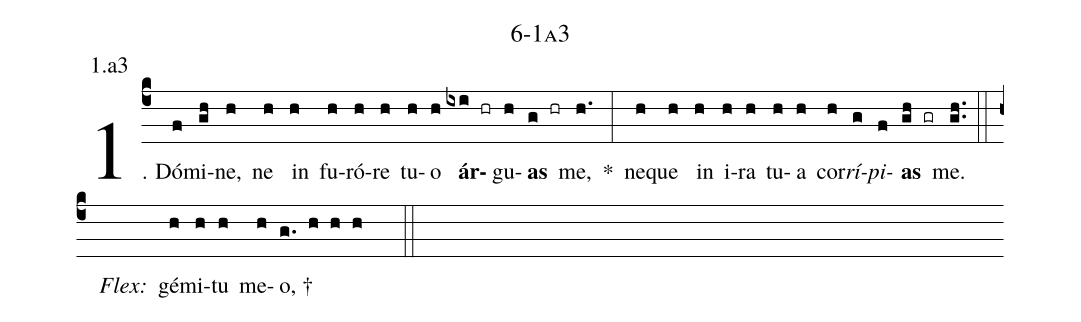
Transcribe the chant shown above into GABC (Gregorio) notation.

name: 6-1a3;
annotation: 1.a3;
%%
(c4)1. Dó(f)mi(gh)ne,(h) ne(h) in(h) fu(h)ró(h)re(h) tu(h)o(h) <b>ár</b>(ixi hr)gu(h)<b>as</b>(g hr) me,(h.) *(:) ne(h)que(h) in(h) i(h)ra(h) tu(h)a(h) cor(h)<i>rí</i>(g)<i>pi</i>(f)<b>as</b>(gh gr) me.(gh..) (::)
<i>Flex:</i>()  gé(h)mi(h)tu(h) me(h)o, †(g. h h h  ::)
